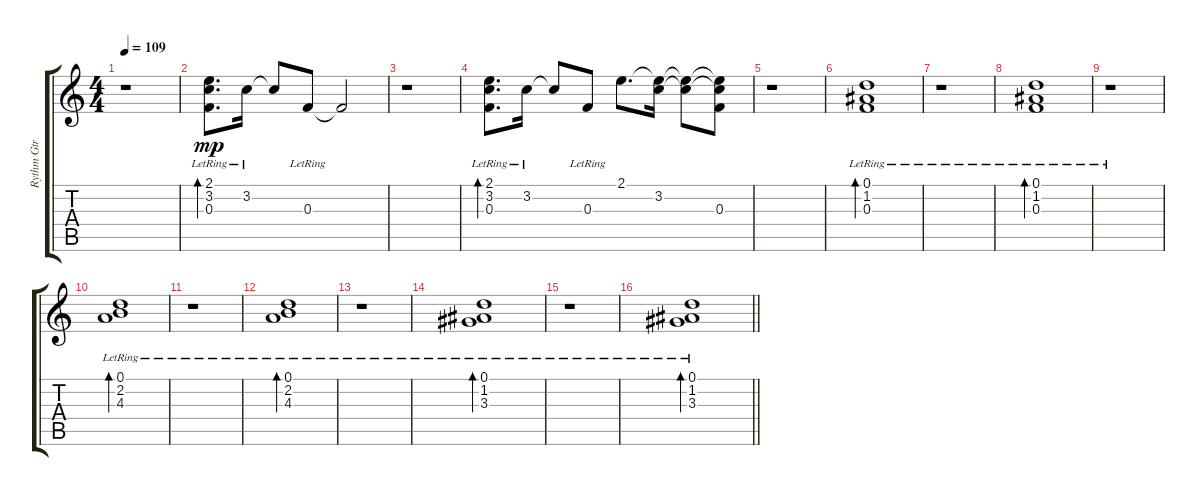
\track ("Rythm Gtr" "Rythm Gtr") {instrument electricguitarclean}
\staff {score tabs}
\tuning (D4 A3 F3 C3 G2 D2) {hide}
\ts (4 4)
\tempo 109
\clef g2
\ks c
r.1{dy mp} |
(2.1{lr} 3.2{lr} 0.3{lr}).8{d bd 240} 3.2{lr}.16 3.2{t}.8 0.3{lr}.8 0.3{t}.2 |
r.1 |
(2.1{lr} 3.2{lr} 0.3{lr}).8{d bd 240} 3.2{lr}.16 3.2{t}.8 0.3{lr}.8 2.1.8{d} (2.1{t} 3.2).16 (2.1{t} 3.2{t}).8 (2.1{t} 3.2{t} 0.3).8 |
r.1 |
(0.1{lr} 1.2{lr} 0.3{lr}).1{bd 120} |
r.1 |
(0.1{lr} 1.2{lr} 0.3{lr}).1{bd 120} |
r.1 |
(0.1{lr} 2.2{lr} 4.3{lr}).1{bd 240} |
r.1 |
(0.1{lr} 2.2{lr} 4.3{lr}).1{bd 240} |
r.1 |
(0.1{lr} 1.2{lr} 3.3{lr}).1{bd 240} |
r.1 |
\barLineRight lightlight
(0.1{lr} 1.2{lr} 3.3{lr}).1{bd 120}
